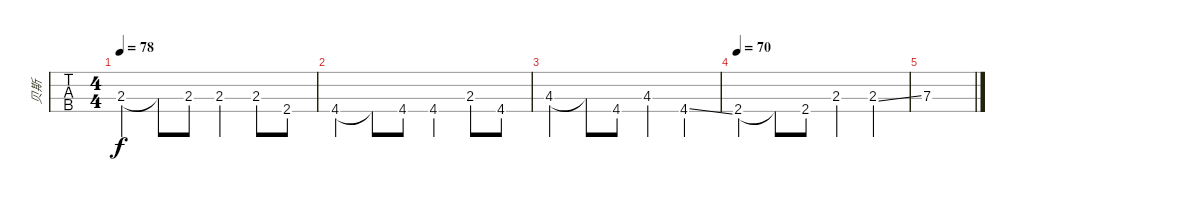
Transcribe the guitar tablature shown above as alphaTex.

\track ("贝斯" "贝斯") {instrument electricbassfinger}
\staff {tabs}
\tuning (G2 D2 A1 E1) {hide}
\ts (4 4)
\tempo 78
\clef f4
\ks e
2.3.4{dy f} 2.3{t}.8 2.3.8 2.3.4 2.3.8 2.4.8 |
4.4.4 4.4{t}.8 4.4.8 4.4.4 2.3.8 4.4.8 |
4.3.4 4.3{t}.8 4.4.8 4.3.4 4.4{ss}.4 |
\tempo 70
2.4.4 2.4{t}.8 2.4.8 2.3.4 2.3{ss}.4 |
7.3.1
